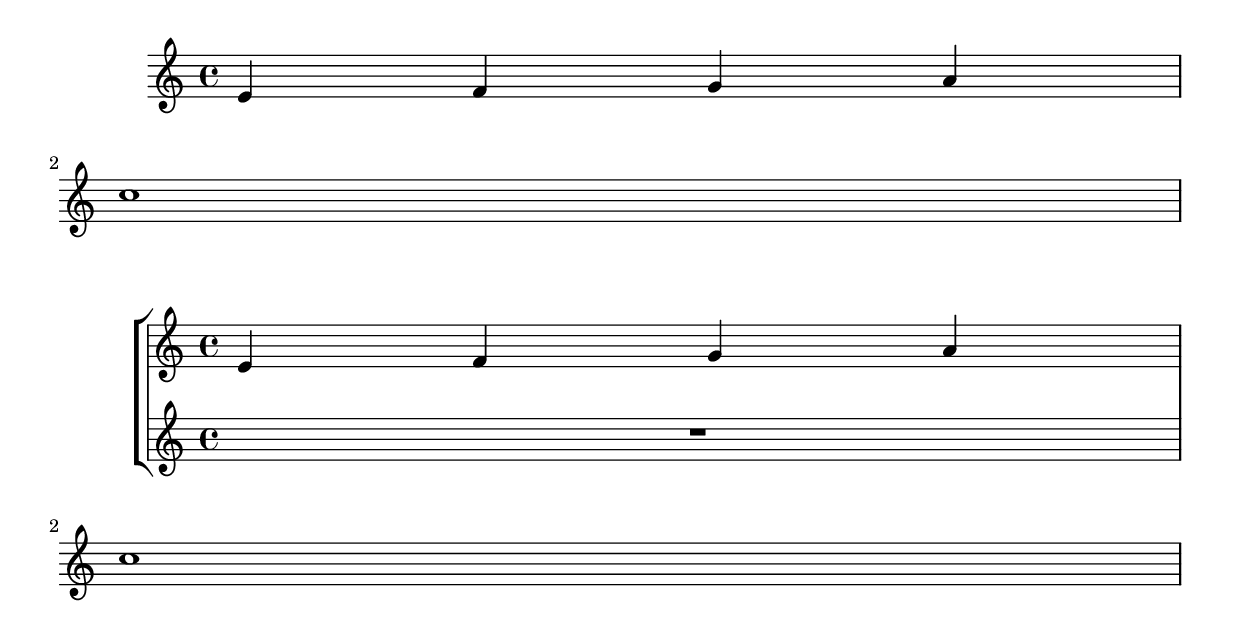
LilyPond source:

%% DO NOT EDIT this file manually; it is automatically
%% generated from LSR http://lsr.dsi.unimi.it
%% Make any changes in LSR itself, or in Documentation/snippets/new/ ,
%% and then run scripts/auxiliar/makelsr.py
%%
%% This file is in the public domain.
\version "2.15.2"

\header {
  lsrtags = "staff-notation, tweaks-and-overrides, breaks"

%% Translation of GIT committish: 615cbf212fdaf0b220b3330da417d0c3602494f2
  texidoces = "
El primer pentagrama vacío también se puede suprimir de la
partitura estableciendo la propiedad @code{remove-first} de
@code{VerticalAxisGroup}.  Esto se puede hacer globalmente dentro
del bloque @code{\\layout}, o localmente dentro del pentagrama
concreto que se quiere suprimir.  En este último caso, tenemos que
especificar el contexto (@code{Staff} se aplica sólo al pentagrama
actual) delante de la propiedad.

El pentagrama inferior del segundo grupo no se elimina, porque el
ajuste sólo se aplica al pentagrama concreto dentro del que se
escribe.

"
  doctitlees = "Quitar la primera línea vacía"


%% Translation of GIT committish: 0a868be38a775ecb1ef935b079000cebbc64de40
  texidocde = "
Ein leeres Notensystem kann auch aus der ersten Zeile einer Partitur
entfernt werden, indem die Eigenschaft @code{remove-first} der
@code{VerticalAxisGroup}-Eigenschaft eingesetzt wird.  Das kann
man global in einer @code{\\layout}-Umgebung oder lokal in dem
bestimmten Notensystem machen, das entfernt werden soll.  In letzterem
Fall muss man den Kontext angeben.

Das untere Notensystem der zweiten Systemgruppe wird nicht entfernt,
weil in die Einstellungen in dem Schnipsel nur für das eine Notensystem
gültig sind.

"
  doctitlede = "Die erste leere Notenzeile auch entfernen"

%% Translation of GIT committish: 4ab2514496ac3d88a9f3121a76f890c97cedcf4e
  texidocfr = "
Par défaut, le premier système comportera absolument toutes les portées.
Si vous voulez masquer les portées vides y compris pour le premier
système, vous devrez activer la propriété @code{remove-first} du
@code{VerticalAxisGroup}.  Mentionnée dans un bloc @code{\\layout},
cette commande agira de manière globale.  Pour qu'elle ne soit effective
que pour une portée individuelle, vous devrez également spécifier le
contexte (@code{Staff} pour qu'il ne concerne que la portée en cours) en
préfixe de la propriété.

La première ligne inférieure du deuxième @code{StaffGroup} est bien
présente, pour la simple raison que le réglage en question ne s'applique
qu'à la portée dans laquelle il a été inscrit.

"
  doctitlefr = "Masquage de la première ligne si elle est vide"


  texidoc = "
The first empty staff can also be removed from the score by setting the
@code{VerticalAxisGroup} property @code{remove-first}. This can be done
globally inside the @code{\\layout} block, or locally inside the
specific staff that should be removed.  In the latter case, you have to
specify the context (@code{Staff} applies only to the current staff) in
front of the property.

The lower staff of the second staff group is not removed, because the
setting applies only to the specific staff inside of which it is
written.

"
  doctitle = "Removing the first empty line"
} % begin verbatim

\layout {
  \context {
    \Staff \RemoveEmptyStaves
    % To use the setting globally, uncomment the following line:
    % \override VerticalAxisGroup #'remove-first = ##t
  }
}
\new StaffGroup <<
  \new Staff \relative c' {
    e4 f g a \break
    c1
  }
  \new Staff {
    % To use the setting globally, comment this line,
    % uncomment the line in the \layout block above
    \override Staff.VerticalAxisGroup #'remove-first = ##t
    R1 \break
    R
  }
>>
\new StaffGroup <<
  \new Staff \relative c' {
    e4 f g a \break
    c1
  }
  \new Staff {
    R1 \break
    R
  }
>>

